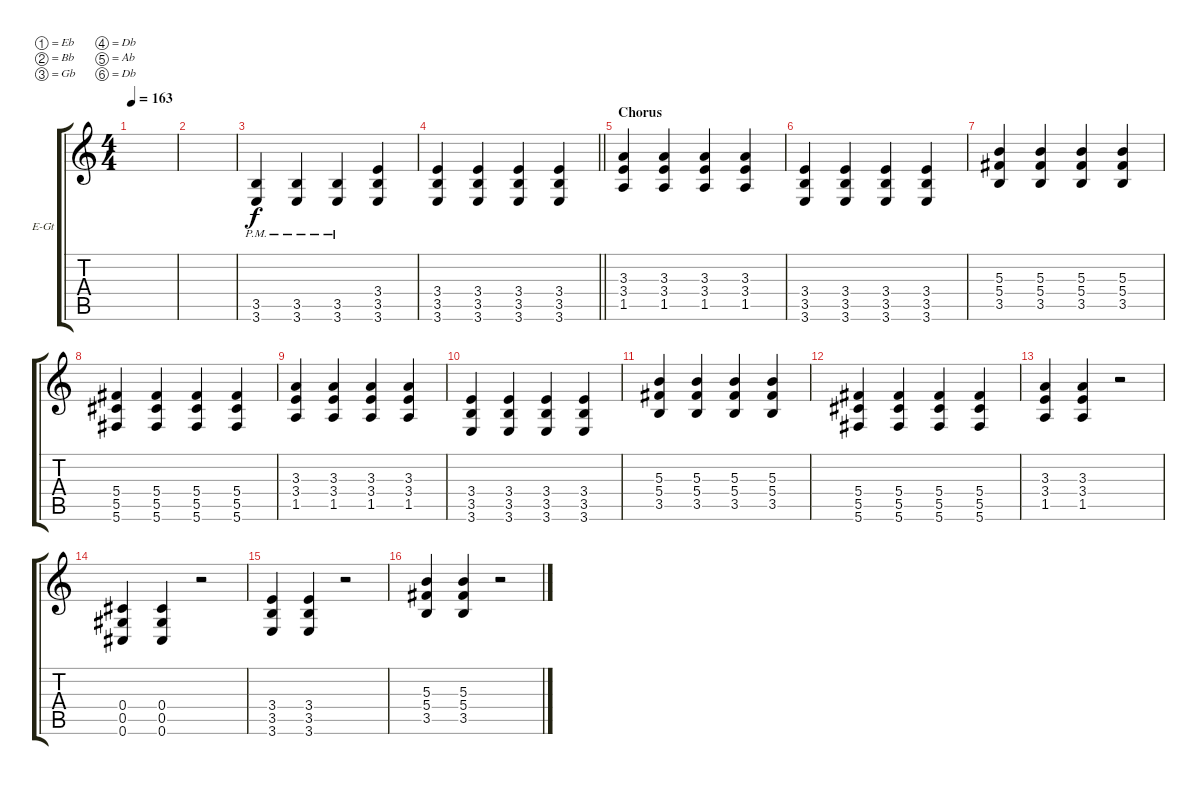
\bracketExtendMode groupsimilarinstruments
\firstSystemTrackNameOrientation horizontal
\otherSystemsTrackNameOrientation horizontal
\track ("Guitar 1" "E-Gt") {instrument distortionguitar}
\staff {score tabs}
\tuning (Eb4 Bb3 Gb3 Db3 Ab2 Db2)
\ts (4 4)
\tempo 163
\clef g2
\ks c
|
|
(3.5{pm} 3.6{pm}).4 (3.5{pm} 3.6{pm}).4 (3.5{pm} 3.6{pm}).4 (3.4 3.5 3.6).4 |
\barLineRight lightlight
(3.4 3.5 3.6).4 (3.4 3.5 3.6).4 (3.4 3.5 3.6).4 (3.4 3.5 3.6).4 |
\section ("" "Chorus")
(3.3 3.4 1.5).4 (3.3 3.4 1.5).4 (3.3 3.4 1.5).4 (3.3 3.4 1.5).4 |
(3.4 3.5 3.6).4 (3.4 3.5 3.6).4 (3.4 3.5 3.6).4 (3.4 3.5 3.6).4 |
(5.3 5.4 3.5).4 (5.3 5.4 3.5).4 (5.3 5.4 3.5).4 (5.3 5.4 3.5).4 |
(5.4 5.5 5.6).4 (5.4 5.5 5.6).4 (5.4 5.5 5.6).4 (5.4 5.5 5.6).4 |
(3.3 3.4 1.5).4 (3.3 3.4 1.5).4 (3.3 3.4 1.5).4 (3.3 3.4 1.5).4 |
(3.4 3.5 3.6).4 (3.4 3.5 3.6).4 (3.4 3.5 3.6).4 (3.4 3.5 3.6).4 |
(5.3 5.4 3.5).4 (5.3 5.4 3.5).4 (5.3 5.4 3.5).4 (5.3 5.4 3.5).4 |
(5.4 5.5 5.6).4 (5.4 5.5 5.6).4 (5.4 5.5 5.6).4 (5.4 5.5 5.6).4 |
(3.3 3.4 1.5).4 (3.3 3.4 1.5).4 r.2 |
(0.4 0.5 0.6).4 (0.4 0.5 0.6).4 r.2 |
(3.4 3.5 3.6).4 (3.4 3.5 3.6).4 r.2 |
(5.3 5.4 3.5).4 (5.3 5.4 3.5).4 r.2
